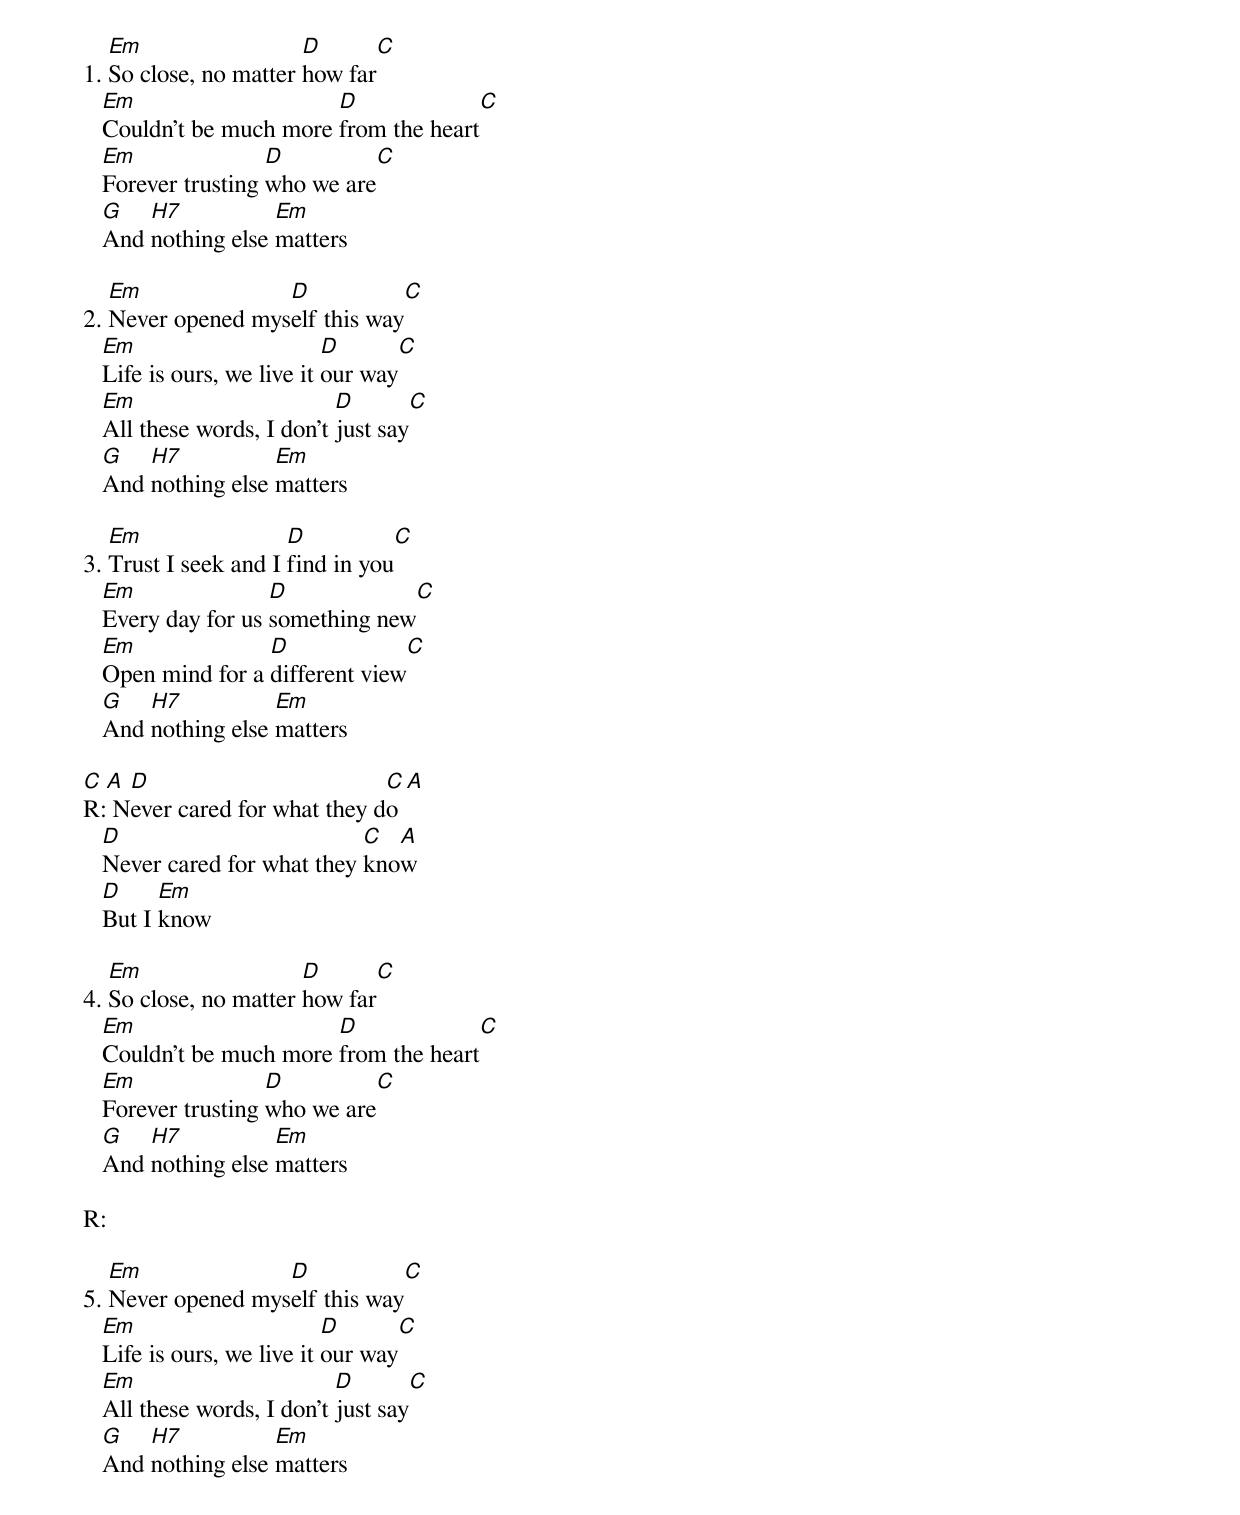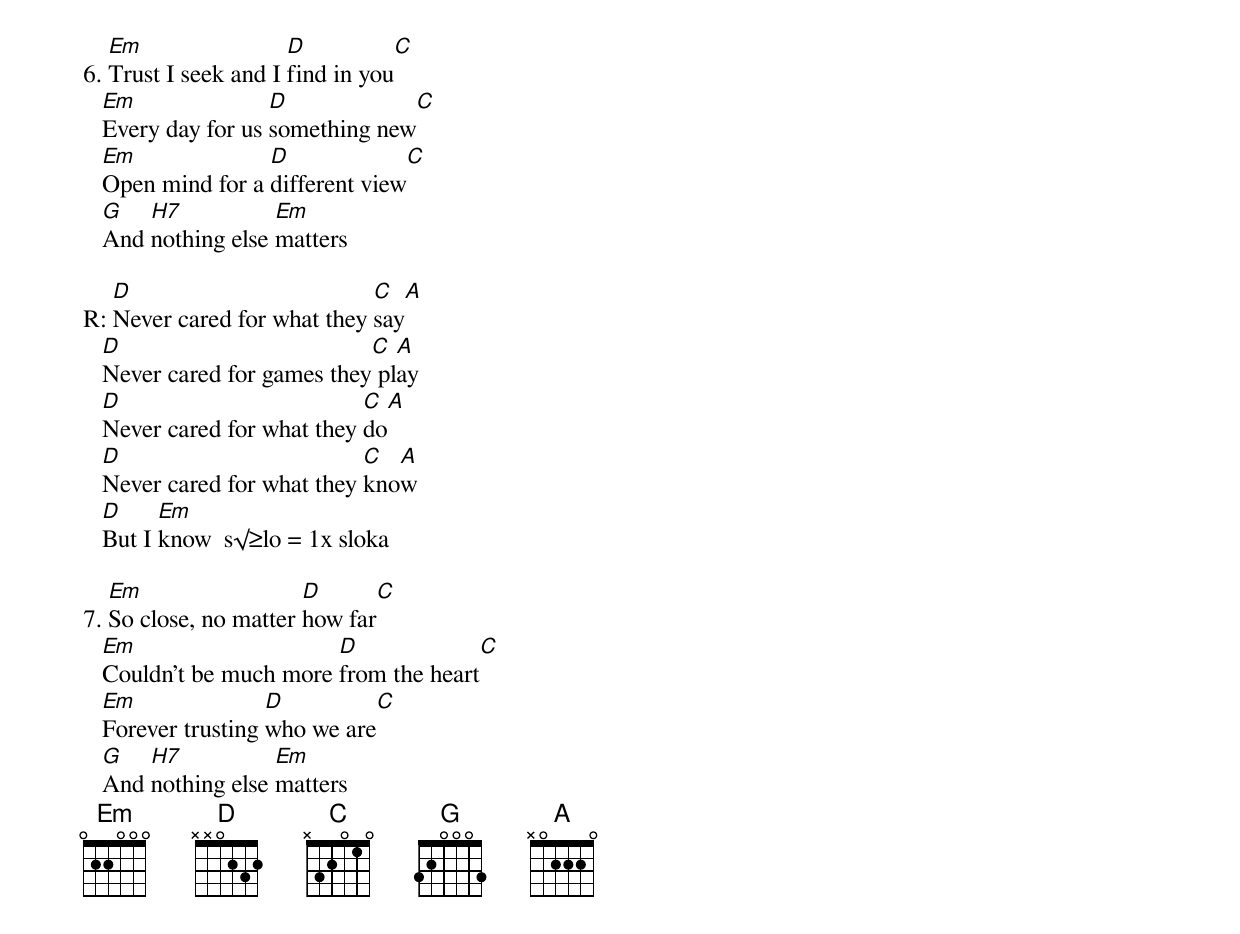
   Em                  D      C
1. So close, no matter how far
   Em                    D             C
   Couldn't be much more from the heart
   Em               D         C
   Forever trusting who we are
   G   H7           Em
   And nothing else matters

   Em              D           C
2. Never opened myself this way
   Em                       D      C
   Life is ours, we live it our way
   Em                       D       C
   All these words, I don't just say
   G   H7           Em
   And nothing else matters

   Em                 D          C
3. Trust I seek and I find in you
   Em               D            C
   Every day for us something new
   Em              D             C
   Open mind for a different view
   G   H7           Em
   And nothing else matters

C A D                         C  A
R: Never cared for what they do
   D                         C  A
   Never cared for what they know
   D     Em
   But I know

   Em                  D      C
4. So close, no matter how far
   Em                    D             C
   Couldn't be much more from the heart
   Em               D         C
   Forever trusting who we are
   G   H7           Em
   And nothing else matters

R:

   Em              D           C
5. Never opened myself this way
   Em                       D      C
   Life is ours, we live it our way
   Em                       D       C
   All these words, I don't just say
   G   H7           Em
   And nothing else matters

   Em                 D          C
6. Trust I seek and I find in you
   Em               D            C
   Every day for us something new
   Em              D             C
   Open mind for a different view
   G   H7           Em
   And nothing else matters

   D                         C	A
R: Never cared for what they say
   D                         C	A
   Never cared for games they play
   D                         C	A
   Never cared for what they do
   D                         C	A
   Never cared for what they know
   D     Em
   But I know  s√≥lo = 1x sloka

   Em                  D      C
7. So close, no matter how far
   Em                    D             C
   Couldn't be much more from the heart
   Em               D         C
   Forever trusting who we are
   G   H7           Em
   And nothing else matters
